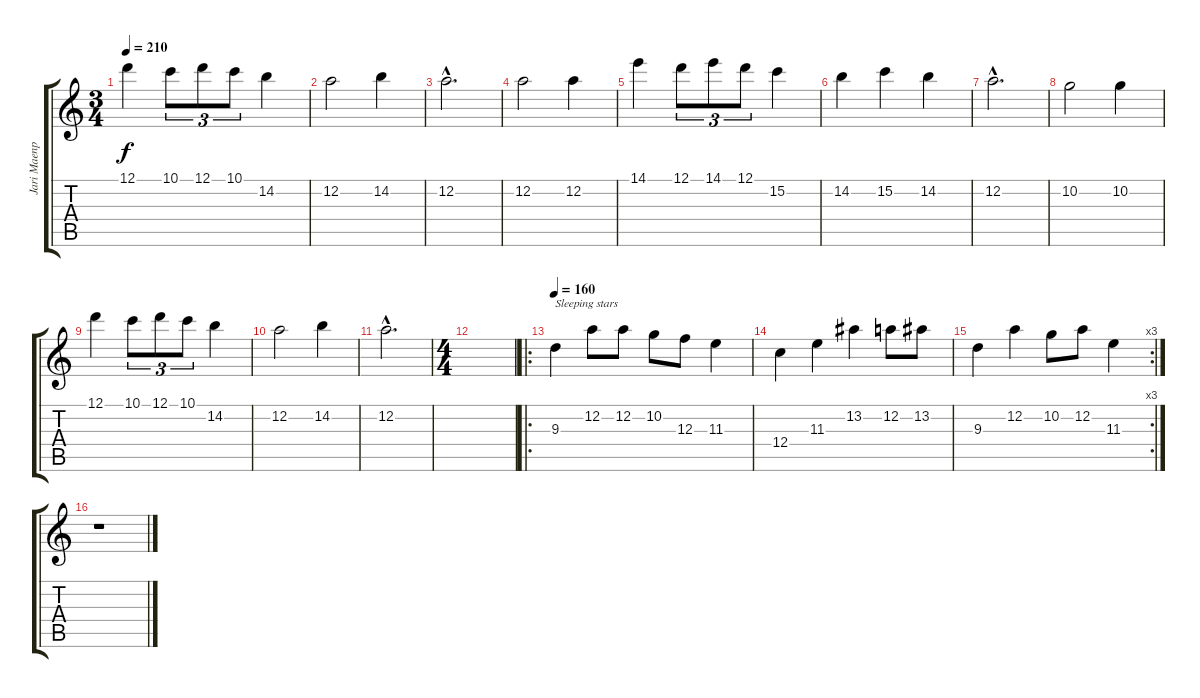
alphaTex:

\track ("Jari Maenpäa" "Jari Maenp") {instrument distortionguitar}
\staff {score tabs}
\tuning (D4 A3 F3 C3 G2 D2) {hide}
\ts (3 4)
\tempo 210
\clef g2
\ks c
12.1.4{dy f} 10.1.8{tu (3 2)} 12.1.8{tu (3 2)} 10.1.8{tu (3 2)} 14.2.4 |
12.2.2 14.2.4 |
12.2{hac}.2{d} |
12.2.2 12.2.4 |
14.1.4 12.1.8{tu (3 2)} 14.1.8{tu (3 2)} 12.1.8{tu (3 2)} 15.2.4 |
14.2.4 15.2.4 14.2.4 |
12.2{hac}.2{d} |
10.2.2 10.2.4 |
12.1.4 10.1.8{tu (3 2)} 12.1.8{tu (3 2)} 10.1.8{tu (3 2)} 14.2.4 |
12.2.2 14.2.4 |
12.2{hac}.2{d} |
\ts (4 4)
|
\ro
\tempo 160
9.3.4{txt "Sleeping stars"} 12.2.8 12.2.8 10.2.8 12.3.8 11.3.4 |
12.4.4 11.3.4 13.2.4 12.2.8 13.2.8 |
\rc 3
9.3.4 12.2.4 10.2.8 12.2.8 11.3.4 |
r.1
